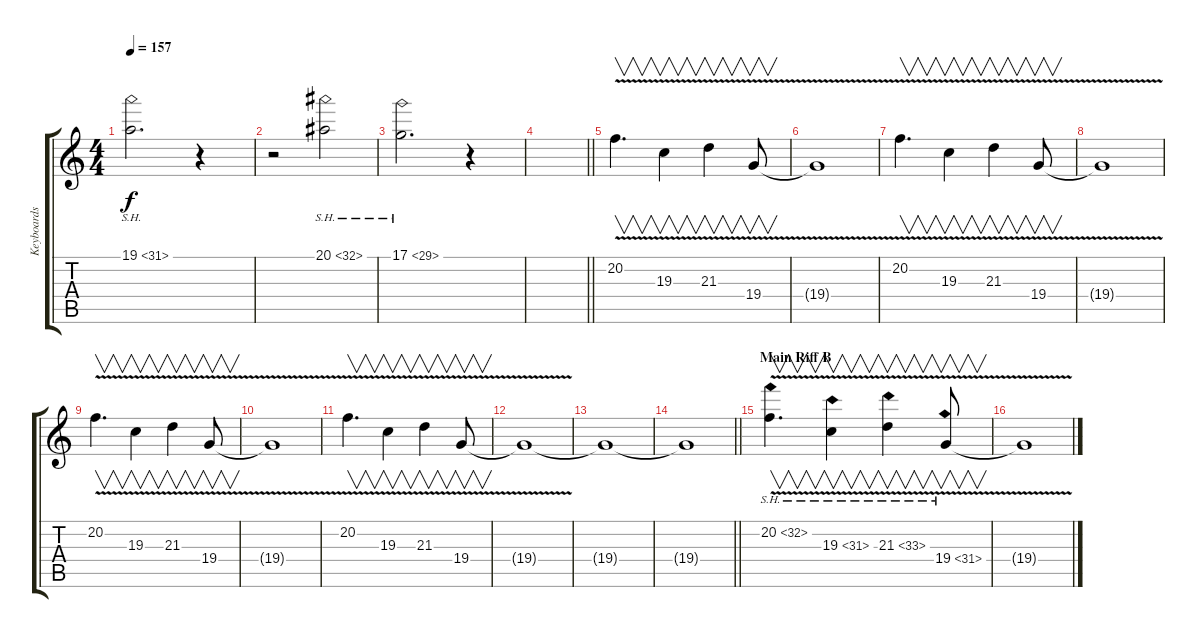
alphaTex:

\track ("Keyboards I" "Keyboards ") {instrument pad1newage}
\staff {score tabs}
\tuning (D4 A3 F3 C3 G2 D2) {hide}
\ts (4 4)
\tempo 157
\clef g2
\ks c
19.1{sh 12}.2{d dy f} r.4 |
r.2 20.1{sh 12}.2 |
17.1{sh 12}.2{d} r.4 |
\barLineRight lightlight
|
\section ("" "")
20.2{v}.4{v d volume 9 instrument lead1square} 19.3{v}.4{v} 21.3{v}.4{v} 19.4{v}.8{v} |
19.4{t}.1 |
20.2{v}.4{v d} 19.3{v}.4{v} 21.3{v}.4{v} 19.4{v}.8{v} |
19.4{t}.1 |
20.2{v}.4{v d} 19.3{v}.4{v} 21.3{v}.4{v} 19.4{v}.8{v} |
19.4{t}.1 |
20.2{v}.4{v d} 19.3{v}.4{v} 21.3{v}.4{v} 19.4{v}.8{v} |
19.4{t}.1 |
19.4{t}.1{volume 0} |
\barLineRight lightlight
19.4{t}.1 |
\section ("" "Main Riff B")
20.2{sh 12 v}.4{v d volume 11} 19.3{sh 12 v}.4{v} 21.3{sh 12 v}.4{v} 19.4{sh 12 v}.8{v} |
19.4{t}.1
